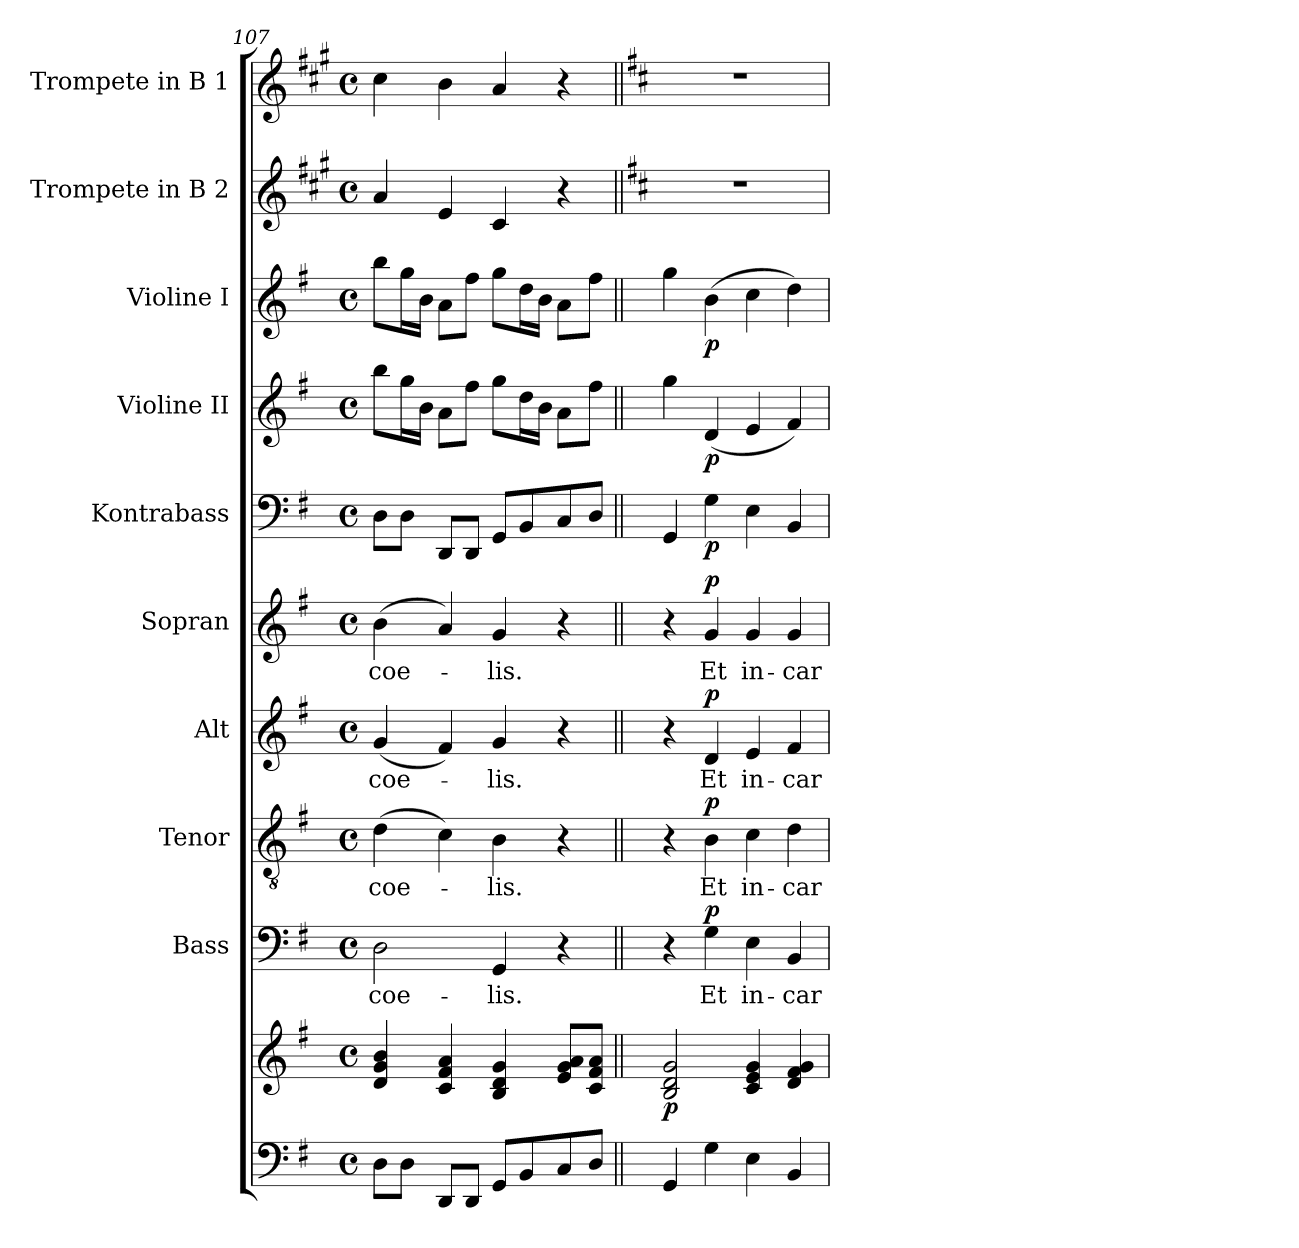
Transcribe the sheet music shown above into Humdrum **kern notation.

**kern	**kern	**dynam	**kern	**text	**dynam	**kern	**text	**dynam	**kern	**text	**dynam	**kern	**text	**dynam	**kern	**dynam	**kern	**dynam	**kern	**dynam	**kern	**kern
*part10	*part10	*part10	*part9	*part9	*part9	*part8	*part8	*part8	*part7	*part7	*part7	*part6	*part6	*part6	*part5	*part5	*part4	*part4	*part3	*part3	*part2	*part1
*staff11	*staff10	*staff10/11	*staff9	*staff9	*staff9	*staff8	*staff8	*staff8	*staff7	*staff7	*staff7	*staff6	*staff6	*staff6	*staff5	*staff5	*staff4	*staff4	*staff3	*staff3	*staff2	*staff1
*	*	*	*I"Bass	*	*	*I"Tenor	*	*	*I"Alt	*	*	*I"Sopran	*	*	*I"Kontrabass	*	*I"Violine II	*	*I"Violine I	*	*I"Trompete in B 2	*I"Trompete in B 1
*	*	*	*I'B.	*	*	*I'T.	*	*	*I'A.	*	*	*I'S.	*	*	*I'Kb.	*	*I'Vl. II	*	*I'Vl. I	*	*I'Tr. 2	*I'Tr. 1
!!LO:PB:g=z
*clefF4	*clefG2	*	*clefF4	*	*	*clefGv2	*	*	*clefG2	*	*	*clefG2	*	*	*clefF4	*	*clefG2	*	*clefG2	*	*clefG2	*clefG2
*	*	*	*	*	*	*	*	*	*	*	*	*	*	*	*ITrd7c12	*	*	*	*	*	*ITrd1c2	*ITrd1c2
*k[f#]	*k[f#]	*	*k[f#]	*	*	*k[f#]	*	*	*k[f#]	*	*	*k[f#]	*	*	*k[f#]	*	*k[f#]	*	*k[f#]	*	*k[f#]	*k[f#]
*G:	*G:	*	*G:	*	*	*G:	*	*	*G:	*	*	*G:	*	*	*G:	*	*G:	*	*G:	*	*G:	*G:
*M4/4	*M4/4	*	*M4/4	*	*	*M4/4	*	*	*M4/4	*	*	*M4/4	*	*	*M4/4	*	*M4/4	*	*M4/4	*	*M4/4	*M4/4
*met(c)	*met(c)	*	*met(c)	*	*	*met(c)	*	*	*met(c)	*	*	*met(c)	*	*	*met(c)	*	*met(c)	*	*met(c)	*	*met(c)	*met(c)
=107	=107	=107	=107	=107	=107	=107	=107	=107	=107	=107	=107	=107	=107	=107	=107	=107	=107	=107	=107	=107	=107	=107
!	!	!	!	!LO:LY:b	!	!	!LO:LY:b	!	!	!LO:LY:b	!	!	!LO:LY:b	!	!	!	!	!	!	!	!	!
8D\L	4d/ 4g/ 4b/	.	2D\	coe-	.	(>4d\	coe-	.	(<4g/	coe-	.	(>4b\	coe-	.	8DD\L	.	8bb\L	.	8bb\L	.	4g/	4b\
8D\J	.	.	.	.	.	.	.	.	.	.	.	.	.	.	8DD\J	.	16gg\L	.	16gg\L	.	.	.
.	.	.	.	.	.	.	.	.	.	.	.	.	.	.	.	.	16b\JJ	.	16b\JJ	.	.	.
8DD/L	4c/ 4f#/ 4a/	.	.	.	.	4c\)	.	.	4f#/)	.	.	4a/)	.	.	8DDD/L	.	8a\L	.	8a\L	.	4d/	4a\
8DD/J	.	.	.	.	.	.	.	.	.	.	.	.	.	.	8DDD/J	.	8ff#\J	.	8ff#\J	.	.	.
!	!	!	!	!LO:LY:b	!	!	!LO:LY:b	!	!	!LO:LY:b	!	!	!LO:LY:b	!	!	!	!	!	!	!	!	!
8GG/L	4B/ 4d/ 4g/	.	4GG/	-lis.	.	4B\	-lis.	.	4g/	-lis.	.	4g/	-lis.	.	8GGG/L	.	8gg\L	.	8gg\L	.	4B/	4g/
8BB/	.	.	.	.	.	.	.	.	.	.	.	.	.	.	8BBB/	.	16dd\L	.	16dd\L	.	.	.
.	.	.	.	.	.	.	.	.	.	.	.	.	.	.	.	.	16b\JJ	.	16b\JJ	.	.	.
8C/	8e/ 8g/ 8a/L	.	4r	.	.	4r	.	.	4r	.	.	4r	.	.	8CC/	.	8a\L	.	8a\L	.	4r	4r
8D/J	8c/ 8f#/ 8a/J	.	.	.	.	.	.	.	.	.	.	.	.	.	8DD/J	.	8ff#\J	.	8ff#\J	.	.	.
=108||	=108||	=108||	=108||	=108||	=108||	=108||	=108||	=108||	=108||	=108||	=108||	=108||	=108||	=108||	=108||	=108||	=108||	=108||	=108||	=108||	=108||	=108||
*k[]	*k[]	*	*k[]	*	*	*k[]	*	*	*k[]	*	*	*k[]	*	*	*k[]	*	*k[]	*	*k[]	*	*k[]	*k[]
*C:	*C:	*	*C:	*	*	*C:	*	*	*C:	*	*	*C:	*	*	*C:	*	*C:	*	*C:	*	*C:	*C:
!	!	!LO:DY:b	!	!	!	!	!	!	!	!	!	!	!	!	!	!	!	!	!	!	!	!
4GG/	2B/ 2d/ 2g/	p	4r	.	.	4r	.	.	4r	.	.	4r	.	.	4GGG/	.	4gg\	.	4gg\	.	1r	1r
!	!	!	!	!LO:LY:b	!LO:DY:a	!	!LO:LY:b	!LO:DY:a	!	!LO:LY:b	!LO:DY:a	!	!LO:LY:b	!LO:DY:a	!	!LO:DY:b	!	!LO:DY:b	!	!LO:DY:b	!	!
4G\	.	.	4G\	Et	p	4B\	Et	p	4d/	Et	p	4g/	Et	p	4GG\	p	(<4d/	p	(>4b\	p	.	.
!	!	!	!	!LO:LY:b	!	!	!LO:LY:b	!	!	!LO:LY:b	!	!	!LO:LY:b	!	!	!	!	!	!	!	!	!
4E\	4c/ 4e/ 4g/	.	4E\	in-	.	4c\	in-	.	4e/	in-	.	4g/	in-	.	4EE\	.	4e/	.	4cc\	.	.	.
!	!	!	!	!LO:LY:b	!	!	!LO:LY:b	!	!	!LO:LY:b	!	!	!LO:LY:b	!	!	!	!	!	!	!	!	!
4BB/	4d/ 4f/ 4g/	.	4BB/	-car-	.	4d\	-car-	.	4f/	-car-	.	4g/	-car-	.	4BBB/	.	4f/)	.	4dd\)	.	.	.
=	=	=	=	=	=	=	=	=	=	=	=	=	=	=	=	=	=	=	=	=	=	=
*-	*-	*-	*-	*-	*-	*-	*-	*-	*-	*-	*-	*-	*-	*-	*-	*-	*-	*-	*-	*-	*-	*-
